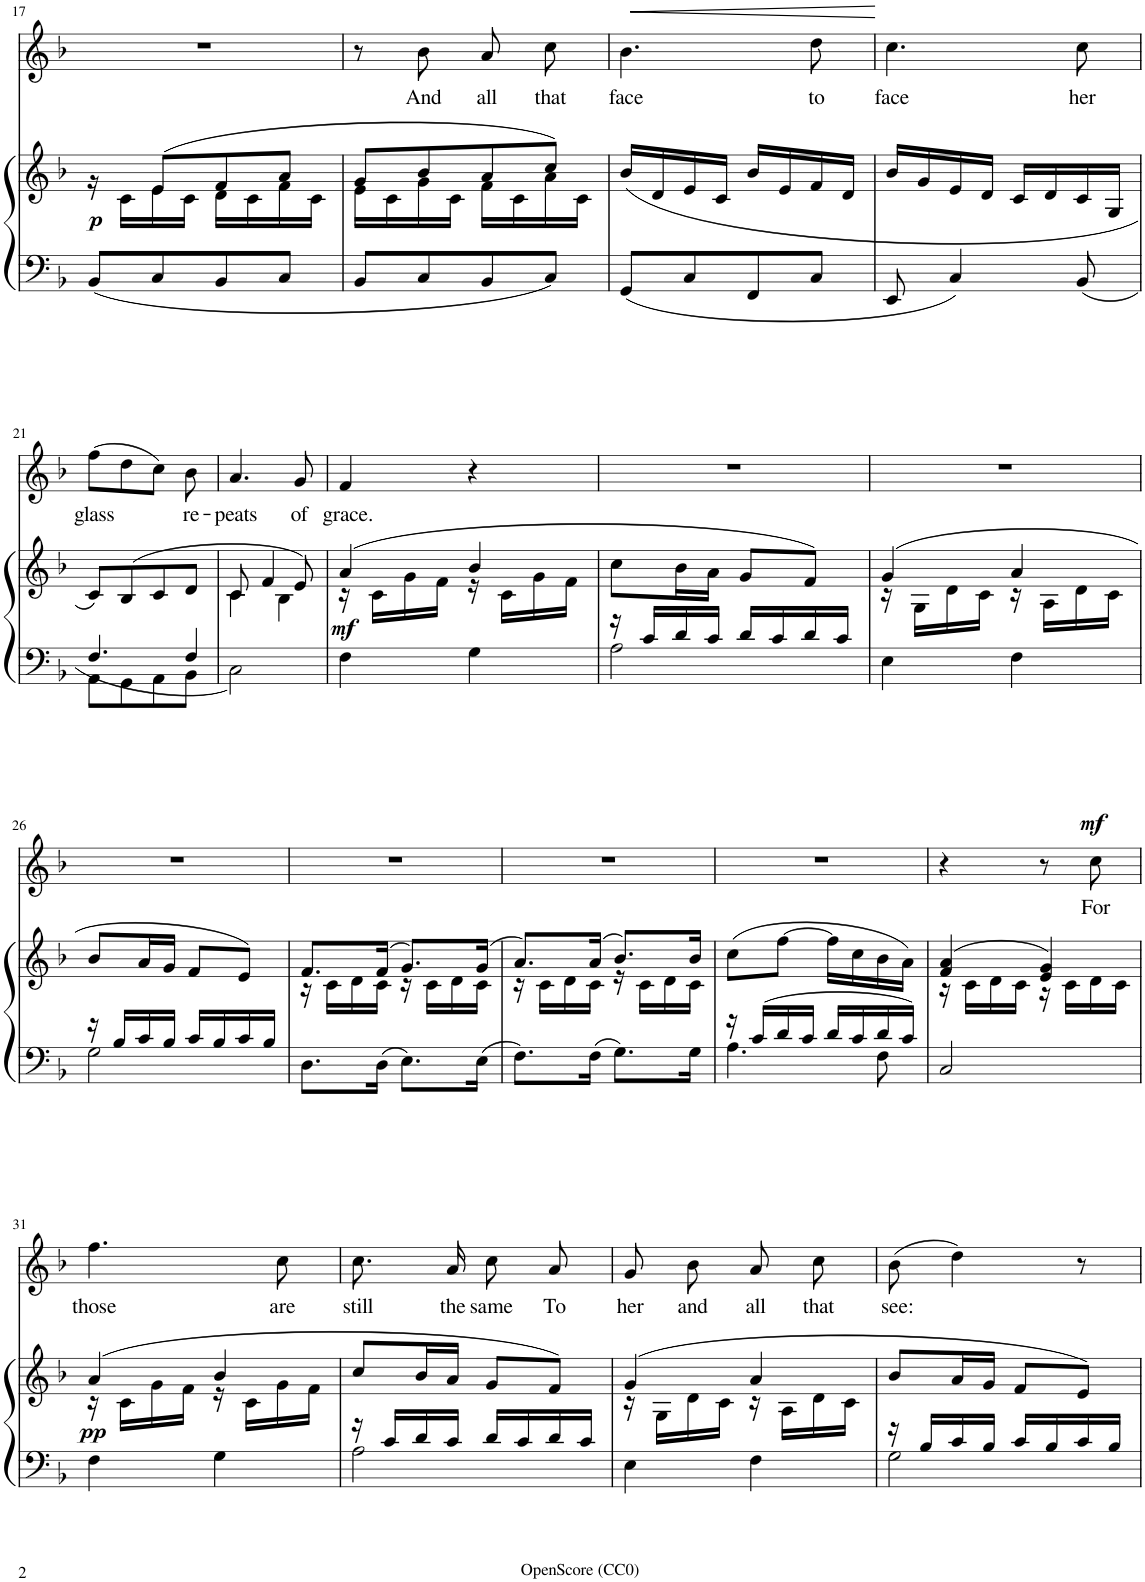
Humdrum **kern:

**kern	**kern	**dynam	**kern	**text	**dynam
*part2	*part2	*part2	*part1	*part1	*part1
*staff3	*staff2	*staff2/3	*staff1	*staff1	*staff1
*I"Piano	*	*	*I"Voice	*	*
*I'Pno	*	*	*	*	*
!!LO:PB:g=z
*clefF4	*clefG2	*	*clefG2	*	*
*k[b-]	*k[b-]	*	*k[b-]	*	*
*M2/4	*M2/4	*	*M2/4	*	*
=17	=17	=17	=17	=17	=17
*	*^	*	*	*	*
!	!	!	!LO:DY:b	!	!	!
8BB-/L	8ryy	16r	p	2r	.	.
.	.	16c\LL	.	.	.	.
8C/	(8e/L	16e\	.	.	.	.
.	.	16c\JJ	.	.	.	.
8BB-/	8f/	16d\LL	.	.	.	.
.	.	16c\	.	.	.	.
8C/J	8a/J	16f\	.	.	.	.
.	.	16c\JJ	.	.	.	.
=18	=18	=18	=18	=18	=18	=18
8BB-/L	8g/L	16e\LL	.	8r	.	.
.	.	16c\	.	.	.	.
!	!	!	!	!	!LO:LY:b	!
8C/	8b-/	16g\	.	8b-\	And	.
.	.	16c\JJ	.	.	.	.
!	!	!	!	!	!LO:LY:b	!
8BB-/	8a/	16f\LL	.	8a/	all	.
.	.	16c\	.	.	.	.
!	!	!	!	!	!LO:LY:b	!
8C/J	8cc/J)	16a\	.	8cc\	that	.
.	.	16c\JJ	.	.	.	.
=19	=19	=19	=19	=19	=19	=19
!	!	!	!	!	!LO:LY:b	!LO:HP:b
*	*v	*v	*	*	*	*
8GG/L	(<16b-/LL	.	4.b-\	face	<
.	16d/	.	.	.	.
8C/	16e/	.	.	.	.
.	16c/JJ	.	.	.	.
8FF/	16b-/LL	.	.	.	.
.	16e/	.	.	.	.
!	!	!	!	!LO:LY:b	!
8C/J	16f/	.	8dd\	to	.
.	16d/JJ	.	.	.	.
.	.	.	.	.	[
=20	=20	=20	=20	=20	=20
!	!	!	!	!LO:LY:b	!
8EE/	16b-/LL	.	4.cc\	face	.
.	16g/	.	.	.	.
4C/	16e/	.	.	.	.
.	16d/JJ	.	.	.	.
.	16c/LL	.	.	.	.
.	16d/	.	.	.	.
!	!	!	!	!LO:LY:b	!
8BB-/	16c/	.	8cc\	her	.
.	16G/JJ	.	.	.	.
!!LO:LB:g=z
=21	=21	=21	=21	=21	=21
*^	*	*	*	*	*
!	!	!	!	!	!LO:LY:b	!
4.F/	8AA\L	8c/L)	.	(8ff\L	glass	.
.	8GG\	(8B-/	.	8dd\	.	.
.	8AA\	8c/	.	8cc\J)	.	.
!	!	!	!	!	!LO:LY:b	!
8F/	8BB-\J	8d/J	.	8b-\	re-	.
=22	=22	=22	=22	=22	=22	=22
*	*	*^	*	*	*	*
!	!	!	!	!	!	!LO:LY:b	!
*v	*v	*	*	*	*	*	*
2C\	8c/	4c\	.	4.a/	-peats	.
.	4f/	.	.	.	.	.
.	.	4B-\	.	.	.	.
!	!	!	!	!	!LO:LY:b	!
.	8e/)	.	.	8g/	of	.
=23	=23	=23	=23	=23	=23	=23
!	!	!	!LO:DY:b	!	!LO:LY:b	!
4F\	(4a/	16r	mf	4f/	grace.	.
.	.	16c\LL	.	.	.	.
.	.	16g\	.	.	.	.
.	.	16f\JJ	.	.	.	.
4G\	4b-/	16r	.	4r	.	.
.	.	16c\LL	.	.	.	.
.	.	16g\	.	.	.	.
.	.	16f\JJ	.	.	.	.
*	*v	*v	*	*	*	*
=24	=24	=24	=24	=24	=24
*^	*	*	*	*	*
16r	2A\	8cc\L	.	2r	.	.
16c/LL	.	.	.	.	.	.
16d/	.	16b-\L	.	.	.	.
16c/JJ	.	16a\JJ	.	.	.	.
16d/LL	.	8g/L	.	.	.	.
16c/	.	.	.	.	.	.
16d/	.	8f/J)	.	.	.	.
16c/JJ	.	.	.	.	.	.
*v	*v	*	*	*	*	*
=25	=25	=25	=25	=25	=25
*	*^	*	*	*	*
4E\	(4g/	16r	.	2r	.	.
.	.	16G\LL	.	.	.	.
.	.	16d\	.	.	.	.
.	.	16c\JJ	.	.	.	.
4F\	4a/	16r	.	.	.	.
.	.	16A\LL	.	.	.	.
.	.	16d\	.	.	.	.
.	.	16c\JJ	.	.	.	.
*	*v	*v	*	*	*	*
!!LO:LB:g=z
=26	=26	=26	=26	=26	=26
*^	*	*	*	*	*
16r	2G\	8b-/L	.	2r	.	.
16B-/LL	.	.	.	.	.	.
16c/	.	16a/L	.	.	.	.
16B-/JJ	.	16g/JJ	.	.	.	.
16c/LL	.	8f/L	.	.	.	.
16B-/	.	.	.	.	.	.
16c/	.	8e/J)	.	.	.	.
16B-/JJ	.	.	.	.	.	.
*v	*v	*	*	*	*	*
=27	=27	=27	=27	=27	=27
*	*^	*	*	*	*
8.D\L	8.f/L	16r	.	2r	.	.
.	.	16c\LL	.	.	.	.
.	.	16d\	.	.	.	.
16D\Jk	(16f/Jk	16c\JJ	.	.	.	.
8.E\L	8.g/L)	16r	.	.	.	.
.	.	16c\LL	.	.	.	.
.	.	16d\	.	.	.	.
16E\Jk	(16g/Jk	16c\JJ	.	.	.	.
=28	=28	=28	=28	=28	=28	=28
8.F\L	8.a/L)	16r	.	2r	.	.
.	.	16c\LL	.	.	.	.
.	.	16d\	.	.	.	.
16F\Jk	(16a/Jk	16c\JJ	.	.	.	.
8.G\L	8.b-/L)	16r	.	.	.	.
.	.	16c\LL	.	.	.	.
.	.	16d\	.	.	.	.
16G\Jk	16b-/Jk	16c\JJ	.	.	.	.
*	*v	*v	*	*	*	*
=29	=29	=29	=29	=29	=29
*^	*	*	*	*	*
16r	4.A\	(8cc\L	.	2r	.	.
16c/LL	.	.	.	.	.	.
16d/	.	[>8ff\J	.	.	.	.
16c/JJ	.	.	.	.	.	.
16d/LL	.	16ff\LL]	.	.	.	.
16c/	.	16cc\	.	.	.	.
16d/	8F\	16b-\	.	.	.	.
16c/JJ	.	16a\JJ)	.	.	.	.
*v	*v	*	*	*	*	*
=30	=30	=30	=30	=30	=30
*	*^	*	*	*	*
2C/	(4f/ 4a/	16r	.	4r	.	.
.	.	16c\LL	.	.	.	.
.	.	16d\	.	.	.	.
.	.	16c\JJ	.	.	.	.
.	4e/ 4g/)	16r	.	8r	.	.
.	.	16c\LL	.	.	.	.
!	!	!	!	!	!LO:LY:b	!LO:DY:a
.	.	16d\	.	8cc\	For	mf
.	.	16c\JJ	.	.	.	.
!!LO:LB:g=z
=31	=31	=31	=31	=31	=31	=31
!	!	!	!LO:DY:b	!	!LO:LY:b	!
4F\	(4a/	16r	pp	4.ff\	those	.
.	.	16c\LL	.	.	.	.
.	.	16g\	.	.	.	.
.	.	16f\JJ	.	.	.	.
4G\	4b-/	16r	.	.	.	.
.	.	16c\LL	.	.	.	.
!	!	!	!	!	!LO:LY:b	!
.	.	16g\	.	8cc\	are	.
.	.	16f\JJ	.	.	.	.
=32	=32	=32	=32	=32	=32	=32
*^	*	*	*	*	*	*
!	!	!	!	!	!	!LO:LY:b	!
*	*	*v	*v	*	*	*	*
16r	2A\	8cc/L	.	8.cc\	still	.
16c/LL	.	.	.	.	.	.
16d/	.	16b-/L	.	.	.	.
!	!	!	!	!	!LO:LY:b	!
16c/JJ	.	16a/JJ	.	16a/	the	.
!	!	!	!	!	!LO:LY:b	!
16d/LL	.	8g/L	.	8cc\	same	.
16c/	.	.	.	.	.	.
!	!	!	!	!	!LO:LY:b	!
16d/	.	8f/J)	.	8a/	To	.
16c/JJ	.	.	.	.	.	.
*v	*v	*	*	*	*	*
=33	=33	=33	=33	=33	=33
*	*^	*	*	*	*
!	!	!	!	!	!LO:LY:b	!
4E\	(4g/	16r	.	8g/	her	.
.	.	16G\LL	.	.	.	.
!	!	!	!	!	!LO:LY:b	!
.	.	16d\	.	8b-\	and	.
.	.	16c\JJ	.	.	.	.
!	!	!	!	!	!LO:LY:b	!
4F\	4a/	16r	.	8a/	all	.
.	.	16A\LL	.	.	.	.
!	!	!	!	!	!LO:LY:b	!
.	.	16d\	.	8cc\	that	.
.	.	16c\JJ	.	.	.	.
=34	=34	=34	=34	=34	=34	=34
*^	*	*	*	*	*	*
!	!	!	!	!	!	!LO:LY:b	!
*	*	*v	*v	*	*	*	*
16r	2G\	8b-/L	.	(8b-\	see:	.
16B-/LL	.	.	.	.	.	.
16c/	.	16a/L	.	4dd\)	.	.
16B-/JJ	.	16g/JJ	.	.	.	.
16c/LL	.	8f/L	.	.	.	.
16B-/	.	.	.	.	.	.
16c/	.	8e/J)	.	8r	.	.
16B-/JJ	.	.	.	.	.	.
*v	*v	*	*	*	*	*
=	=	=	=	=	=
*-	*-	*-	*-	*-	*-
